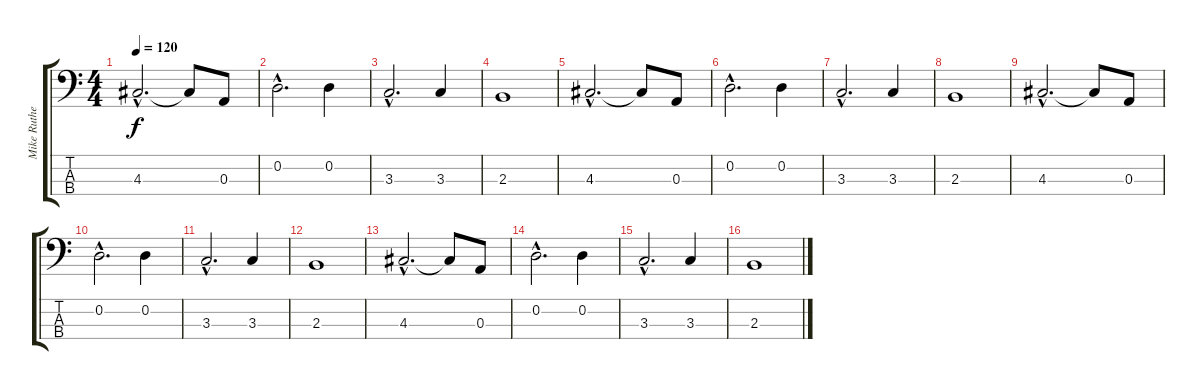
\track ("Mike Rutherford" "Mike Ruthe") {instrument electricbassfinger}
\staff {score tabs}
\tuning (G2 D2 A1 E1) {hide}
\ts (4 4)
\tempo 120
\clef f4
\ks c
4.3{hac}.2{d dy f} 4.3{t}.8 0.3.8 |
0.2{hac}.2{d} 0.2.4 |
3.3{hac}.2{d} 3.3.4 |
2.3.1 |
4.3{hac}.2{d} 4.3{t}.8 0.3.8 |
0.2{hac}.2{d} 0.2.4 |
3.3{hac}.2{d} 3.3.4 |
2.3.1 |
4.3{hac}.2{d} 4.3{t}.8 0.3.8 |
0.2{hac}.2{d} 0.2.4 |
3.3{hac}.2{d} 3.3.4 |
2.3.1 |
4.3{hac}.2{d} 4.3{t}.8 0.3.8 |
0.2{hac}.2{d} 0.2.4 |
3.3{hac}.2{d} 3.3.4 |
2.3.1
